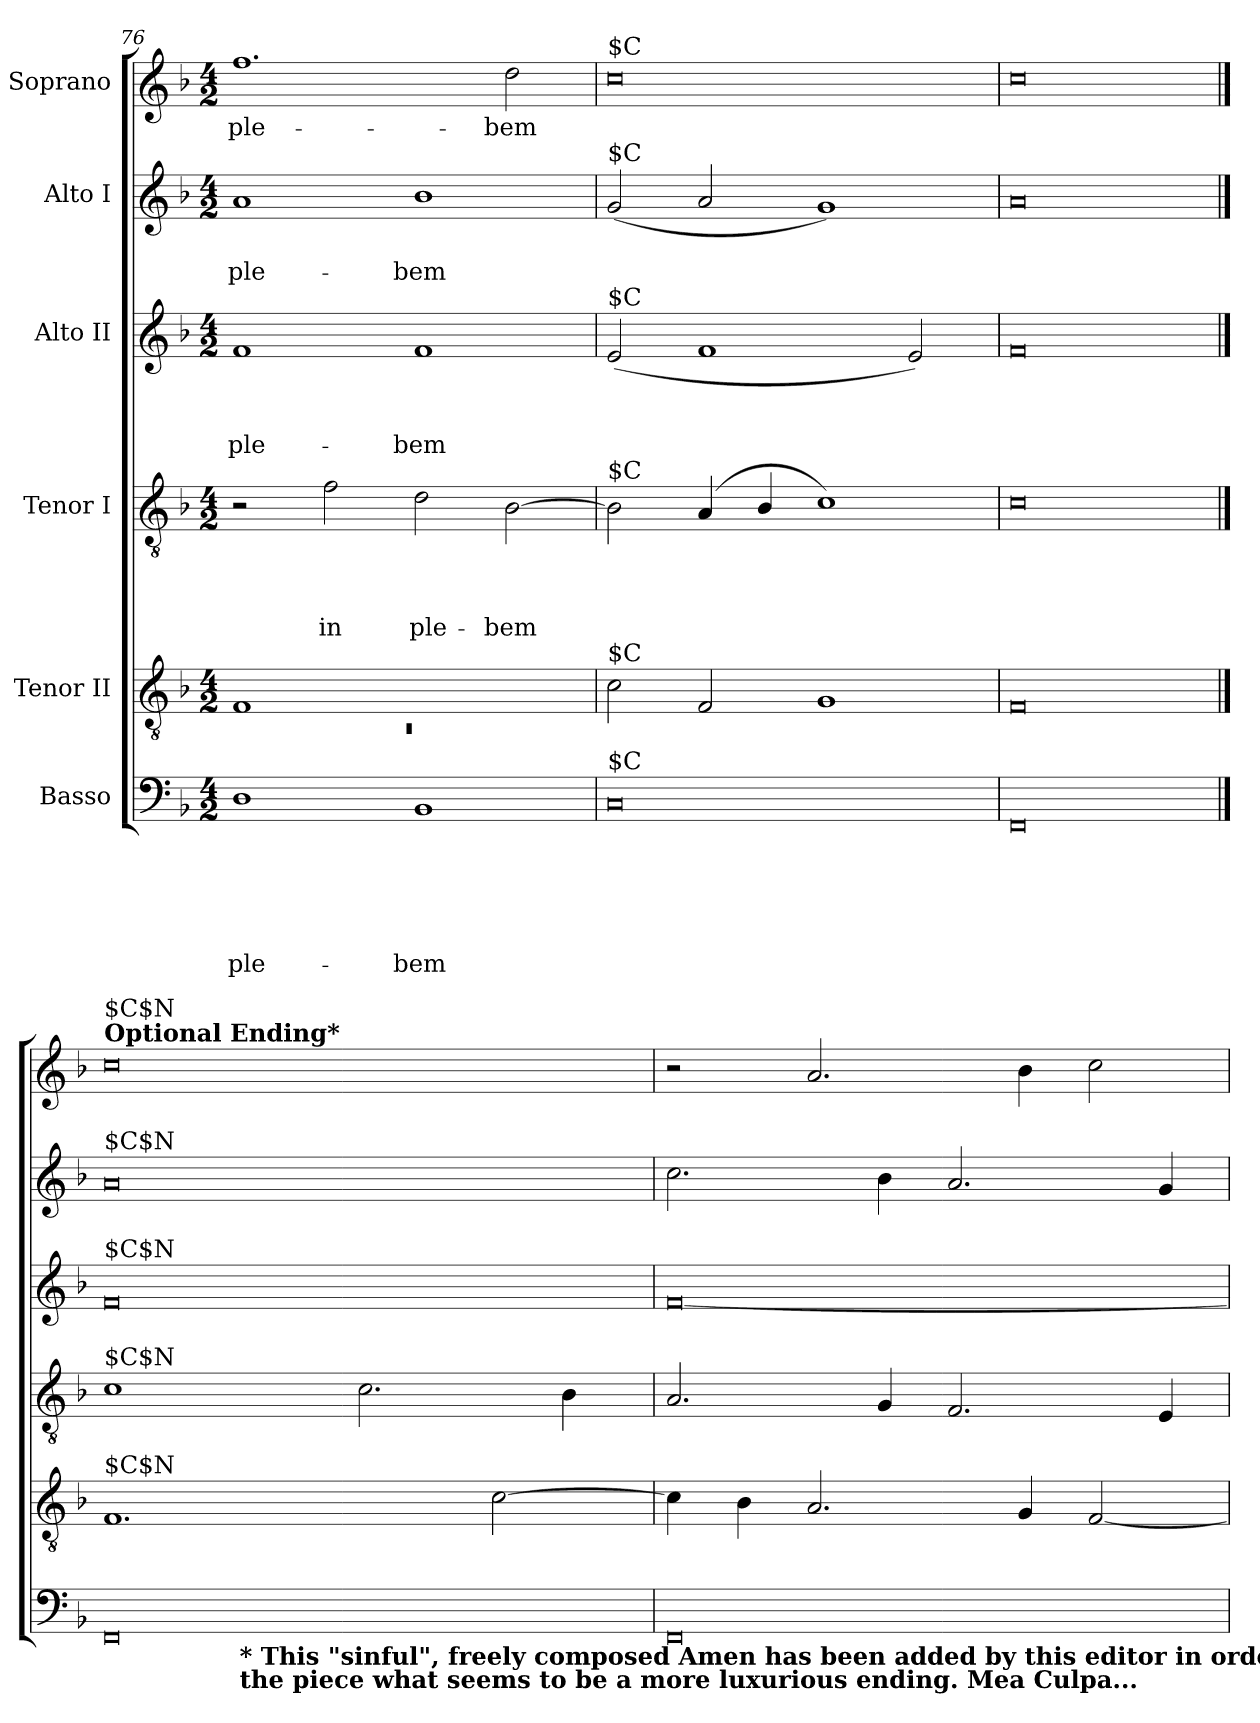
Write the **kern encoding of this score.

**kern	**text	**text	**text	**text	**text	**text	**kern	**kern	**text	**text	**text	**text	**kern	**text	**text	**text	**kern	**text	**text	**kern	**text
*part6	*part6	*part6	*part6	*part6	*part6	*part6	*part5	*part4	*part4	*part4	*part4	*part4	*part3	*part3	*part3	*part3	*part2	*part2	*part2	*part1	*part1
*staff6	*staff6	*staff6	*staff6	*staff6	*staff6	*staff6	*staff5	*staff4	*staff4	*staff4	*staff4	*staff4	*staff3	*staff3	*staff3	*staff3	*staff2	*staff2	*staff2	*staff1	*staff1
*I"Basso	*	*	*	*	*	*	*I"Tenor II	*I"Tenor I	*	*	*	*	*I"Alto II	*	*	*	*I"Alto I	*	*	*I"Soprano	*
*clefF4	*	*	*	*	*	*	*clefGv2	*clefGv2	*	*	*	*	*clefG2	*	*	*	*clefG2	*	*	*clefG2	*
*k[b-]	*	*	*	*	*	*	*k[b-]	*k[b-]	*	*	*	*	*k[b-]	*	*	*	*k[b-]	*	*	*k[b-]	*
*F:	*	*	*	*	*	*	*F:	*F:	*	*	*	*	*F:	*	*	*	*F:	*	*	*F:	*
*M4/2	*	*	*	*	*	*	*M4/2	*M4/2	*	*	*	*	*M4/2	*	*	*	*M4/2	*	*	*M4/2	*
=76	=76	=76	=76	=76	=76	=76	=76	=76	=76	=76	=76	=76	=76	=76	=76	=76	=76	=76	=76	=76	=76
*	*	*	*	*	*	*	*^	*	*	*	*	*	*	*	*	*	*	*	*	*	*
!	!	!	!	!	!	!LO:LY:b	!	!LO:N:vis=1	!	!	!	!	!	!	!	!	!LO:LY:b	!	!	!LO:LY:b	!	!LO:LY:b
1D	.	.	.	.	.	ple-	1F	0rC	2r	.	.	.	.	1f	.	.	ple-	1a	.	ple-	1.ff	ple-
!	!	!	!	!	!	!	!	!	!	!	!	!	!LO:LY:b	!	!	!	!	!	!	!	!	!
.	.	.	.	.	.	.	.	.	2f\	.	.	.	-in	.	.	.	.	.	.	.	.	.
!	!	!	!	!	!	!LO:LY:b	!	!	!	!	!	!	!LO:LY:b	!	!	!	!LO:LY:b	!	!	!LO:LY:b	!	!
1BB-	.	.	.	.	.	-bem	1ryy	.	2d\	.	.	.	ple-	1f	.	.	-bem	1b-	.	-bem	.	.
!	!	!	!	!	!	!	!	!	!	!	!	!	!LO:LY:b	!	!	!	!	!	!	!	!	!LO:LY:b
.	.	.	.	.	.	.	.	.	[>2B-\	.	.	.	-bem	.	.	.	.	.	.	.	2dd\	-bem
*	*	*	*	*	*	*	*v	*v	*	*	*	*	*	*	*	*	*	*	*	*	*	*
=77	=77	=77	=77	=77	=77	=77	=77	=77	=77	=77	=77	=77	=77	=77	=77	=77	=77	=77	=77	=77	=77
!	!	!	!	!	!	!	!	!	!	!	!	!	!	!	!	!	!	!	!	!LO:TX:a:t=$C	!
!	!	!	!	!	!	!	!	!	!	!	!	!	!	!	!	!	!LO:TX:a:t=$C	!	!	!	!
!	!	!	!	!	!	!	!	!	!	!	!	!	!LO:TX:a:t=$C	!	!	!	!	!	!	!	!
!	!	!	!	!	!	!	!	!LO:TX:a:t=$C	!	!	!	!	!	!	!	!	!	!	!	!	!
!	!	!	!	!	!	!	!LO:TX:a:t=$C	!	!	!	!	!	!	!	!	!	!	!	!	!	!
!LO:TX:a:t=$C	!	!	!	!	!	!	!	!	!	!	!	!	!	!	!	!	!	!	!	!	!
0C	.	.	.	.	.	.	2c\	2B-\]	.	.	.	.	(<2e/	.	.	.	(<2g/	.	.	0cc	.
.	.	.	.	.	.	.	2F/	(<4A/	.	.	.	.	1f	.	.	.	2a/	.	.	.	.
.	.	.	.	.	.	.	.	4B-/	.	.	.	.	.	.	.	.	.	.	.	.	.
.	.	.	.	.	.	.	1G	1c)	.	.	.	.	.	.	.	.	1g)	.	.	.	.
.	.	.	.	.	.	.	.	.	.	.	.	.	2e/)	.	.	.	.	.	.	.	.
!!LO:PB:g=z
=78	=78	=78	=78	=78	=78	=78	=78	=78	=78	=78	=78	=78	=78	=78	=78	=78	=78	=78	=78	=78	=78
0FF	.	.	.	.	.	.	0F	0c	.	.	.	.	0f	.	.	.	0a	.	.	0cc	.
!!LO:LB:g=z
==79	==79	==79	==79	==79	==79	==79	==79	==79	==79	==79	==79	==79	==79	==79	==79	==79	==79	==79	==79	==79	==79
*	*	*	*	*	*	*	*	*	*	*	*	*	*	*	*	*	*	*	*	*MM120	*
!	!	!	!	!	!	!	!	!	!	!	!	!	!	!	!	!	!	!	!	!LO:TX:a:B:t=Optional Ending*	!
!	!	!	!	!	!	!	!	!	!	!	!	!	!	!	!	!	!	!	!	!LO:TX:a:t=$C$N	!
!	!	!	!	!	!	!	!	!	!	!	!	!	!	!	!	!	!LO:TX:a:t=$C$N	!	!	!	!
!	!	!	!	!	!	!	!	!	!	!	!	!	!LO:TX:a:t=$C$N	!	!	!	!	!	!	!	!
!	!	!	!	!	!	!	!	!LO:TX:a:t=$C$N	!	!	!	!	!	!	!	!	!	!	!	!	!
!	!	!	!	!	!	!	!LO:TX:a:t=$C$N	!	!	!	!	!	!	!	!	!	!	!	!	!	!
!LO:TX:a:t=$C$N	!	!	!	!	!	!	!	!	!	!	!	!	!	!	!	!	!	!	!	!	!
*^	*	*	*	*	*	*	*	*	*	*	*	*	*	*	*	*	*	*	*	*	*
0FF	4ryy	.	.	.	.	.	.	1.F	1c	.	.	.	.	0f	.	.	.	0a	.	.	0cc	.
.	8ryy	.	.	.	.	.	.	.	.	.	.	.	.	.	.	.	.	.	.	.	.	.
.	32ryy	.	.	.	.	.	.	.	.	.	.	.	.	.	.	.	.	.	.	.	.	.
!	!LO:TX:b:B:t=* This "sinful", freely composed Amen has been added by this editor in order to give \nthe piece what seems to be a more luxurious ending. Mea Culpa...	!	!	!	!	!	!	!	!	!	!	!	!	!	!	!	!	!	!	!	!	!
.	1ryy	.	.	.	.	.	.	.	.	.	.	.	.	.	.	.	.	.	.	.	.	.
.	.	.	.	.	.	.	.	.	2.c\	.	.	.	.	.	.	.	.	.	.	.	.	.
.	2ryy	.	.	.	.	.	.	.	.	.	.	.	.	.	.	.	.	.	.	.	.	.
.	.	.	.	.	.	.	.	[>2c\	.	.	.	.	.	.	.	.	.	.	.	.	.	.
.	.	.	.	.	.	.	.	.	4B-\	.	.	.	.	.	.	.	.	.	.	.	.	.
.	16.ryy	.	.	.	.	.	.	.	.	.	.	.	.	.	.	.	.	.	.	.	.	.
*v	*v	*	*	*	*	*	*	*	*	*	*	*	*	*	*	*	*	*	*	*	*	*
=80	=80	=80	=80	=80	=80	=80	=80	=80	=80	=80	=80	=80	=80	=80	=80	=80	=80	=80	=80	=80	=80
0FF	.	.	.	.	.	.	4c\]	2.A/	.	.	.	.	[<0f	.	.	.	2.cc\	.	.	2r	.
.	.	.	.	.	.	.	4B-\	.	.	.	.	.	.	.	.	.	.	.	.	.	.
.	.	.	.	.	.	.	2.A/	.	.	.	.	.	.	.	.	.	.	.	.	2.a/	.
.	.	.	.	.	.	.	.	4G/	.	.	.	.	.	.	.	.	4b-\	.	.	.	.
.	.	.	.	.	.	.	.	2.F/	.	.	.	.	.	.	.	.	2.a/	.	.	.	.
.	.	.	.	.	.	.	4G/	.	.	.	.	.	.	.	.	.	.	.	.	4b-\	.
.	.	.	.	.	.	.	[<2F/	.	.	.	.	.	.	.	.	.	.	.	.	2cc\	.
.	.	.	.	.	.	.	.	4E/	.	.	.	.	.	.	.	.	4g/	.	.	.	.
=	=	=	=	=	=	=	=	=	=	=	=	=	=	=	=	=	=	=	=	=	=
*-	*-	*-	*-	*-	*-	*-	*-	*-	*-	*-	*-	*-	*-	*-	*-	*-	*-	*-	*-	*-	*-
